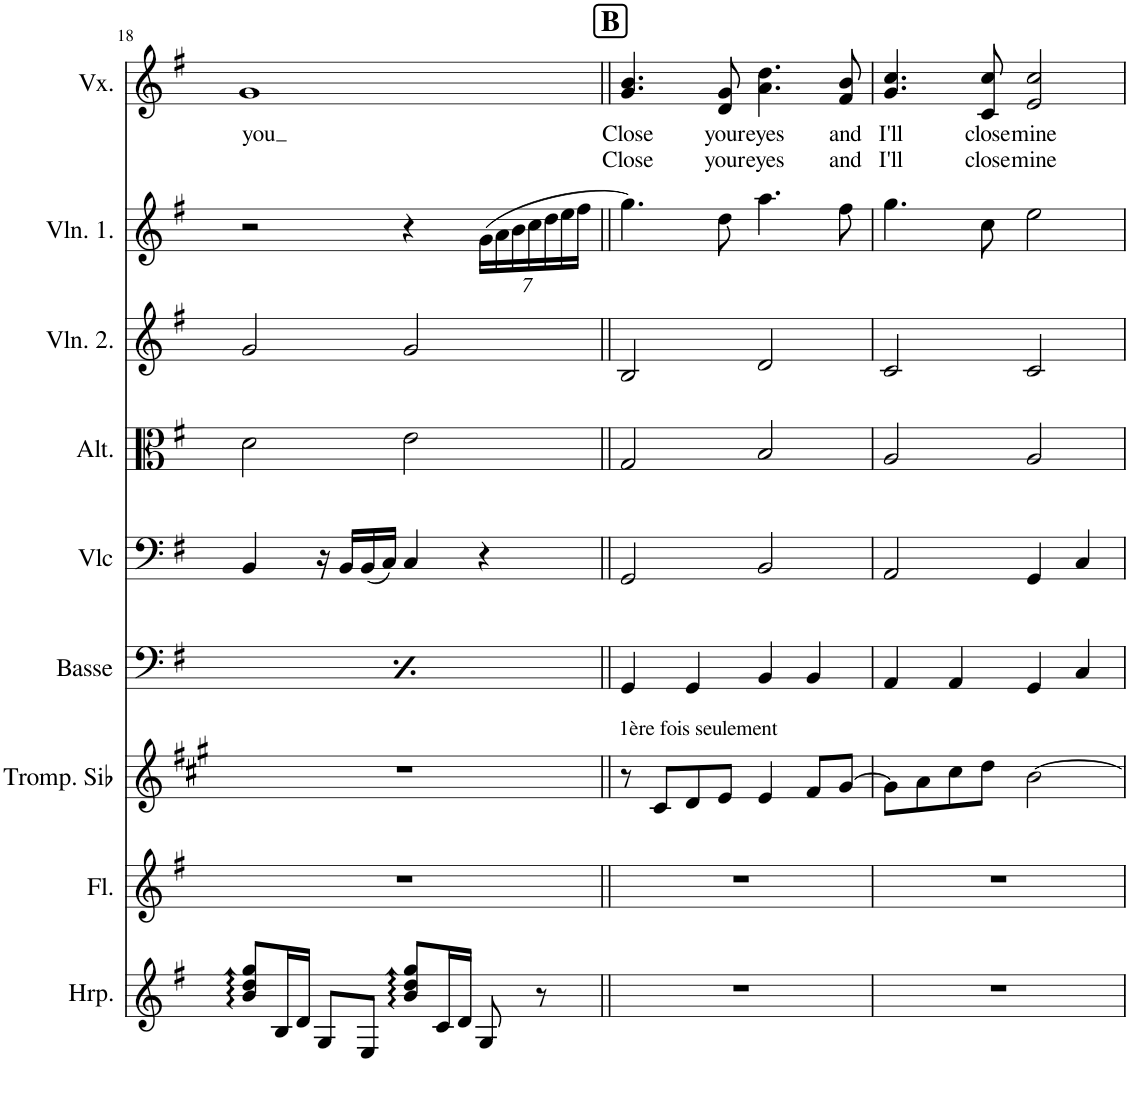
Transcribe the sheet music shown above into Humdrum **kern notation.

**kern	**kern	**kern	**kern	**kern	**kern	**kern	**kern	**kern	**text	**text
*part9	*part8	*part7	*part6	*part5	*part4	*part3	*part2	*part1	*part1	*part1
*staff9	*staff8	*staff7	*staff6	*staff5	*staff4	*staff3	*staff2	*staff1	*staff1	*staff1
*I"Harpe	*I"Flûte	*I"Trompette en Sib	*I"Basse	*I"Violoncelle	*I"Alto	*I"Violon 2	*I"Violon 1	*I"Voix	*	*
*I'Hrp.	*I'Fl.	*I'Tromp. Sib	*I'Basse	*I'Vlc	*I'Alt.	*I'Vln. 2.	*I'Vln. 1.	*I'Vx.	*	*
!!LO:PB:g=z
*clefG2	*clefG2	*clefG2	*clefF4	*clefF4	*clefC3	*clefG2	*clefG2	*clefG2	*	*
*	*	*Trd1c2	*Trd7c12	*	*	*	*	*	*	*
*k[f#]	*k[f#]	*k[f#c#g#]	*k[f#]	*k[f#]	*k[f#]	*k[f#]	*k[f#]	*k[f#]	*	*
*M4/4	*M4/4	*M4/4	*M4/4	*M4/4	*M4/4	*M4/4	*M4/4	*M4/4	*	*
*met(c)	*met(c)	*met(c)	*met(c)	*met(c)	*met(c)	*met(c)	*met(c)	*met(c)	*	*
=18	=18	=18	=18	=18	=18	=18	=18	=18	=18	=18
!	!	!	!	!	!	!	!	!	!LO:LY:b	!
8b/ 8dd/ 8gg/L	1r	1r	4G\	4BB/	2d\	2g/	2r	1g	you	.
16B/L	.	.	.	.	.	.	.	.	.	.
16d/JJ	.	.	.	.	.	.	.	.	.	.
8G/L	.	.	4G\	16r	.	.	.	.	.	.
.	.	.	.	16BB/LL	.	.	.	.	.	.
8E/J	.	.	.	(16BB/	.	.	.	.	.	.
.	.	.	.	16C/JJ)	.	.	.	.	.	.
8b/ 8dd/ 8gg/L	.	.	4G\	4C/	2e\	2g/	4r	.	.	.
16c/L	.	.	.	.	.	.	.	.	.	.
16d/JJ	.	.	.	.	.	.	.	.	.	.
*	*	*	*	*	*	*	*Xbrackettup	*	*	*
8G/	.	.	4G\	4r	.	.	(28g\LL	.	.	.
.	.	.	.	.	.	.	28a\	.	.	.
.	.	.	.	.	.	.	28b\	.	.	.
.	.	.	.	.	.	.	28cc\	.	.	.
8r	.	.	.	.	.	.	.	.	.	.
.	.	.	.	.	.	.	28dd\	.	.	.
.	.	.	.	.	.	.	28ee\	.	.	.
.	.	.	.	.	.	.	28ff#\JJ	.	.	.
!!LO:REH:place=s1:a:B:cj:fs=14:t=B
=19||	=19||	=19||	=19||	=19||	=19||	=19||	=19||	=19||	=19||	=19||
!	!	!LO:TX:a:t=1ère fois seulement	!	!	!	!	!	!	!	!
!	!	!	!	!	!	!	!	!	!LO:LY:b	!LO:LY:b
1r	1r	8r	4GG/	2GG/	2G/	2B/	4.gg\)	4.g/ 4.b/	Close	Close
.	.	8c#/L	.	.	.	.	.	.	.	.
.	.	8d/	4GG/	.	.	.	.	.	.	.
!	!	!	!	!	!	!	!	!	!LO:LY:b	!LO:LY:b
.	.	8e/J	.	.	.	.	8dd\	8d/ 8g/	your	your
!	!	!	!	!	!	!	!	!	!LO:LY:b	!LO:LY:b
.	.	4e/	4BB/	2BB/	2B/	2d/	4.aa\	4.a\ 4.dd\	eyes	eyes
.	.	8f#/L	4BB/	.	.	.	.	.	.	.
!	!	!	!	!	!	!	!	!	!LO:LY:b	!LO:LY:b
.	.	[8g#/J	.	.	.	.	8ff#\	8f#/ 8b/	and	and
=20	=20	=20	=20	=20	=20	=20	=20	=20	=20	=20
!	!	!	!	!	!	!	!	!	!LO:LY:b	!LO:LY:b
1r	1r	8g#\L]	4AA/	2AA/	2A/	2c/	4.gg\	4.g/ 4.cc/	I'll	I'll
.	.	8a\	.	.	.	.	.	.	.	.
.	.	8cc#\	4AA/	.	.	.	.	.	.	.
!	!	!	!	!	!	!	!	!	!LO:LY:b	!LO:LY:b
.	.	8dd\J	.	.	.	.	8cc\	8c/ 8cc/	close	close
!	!	!	!	!	!	!	!	!	!LO:LY:b	!LO:LY:b
.	.	[2b\	4GG/	4GG/	2A/	2c/	2ee\	2e/ 2cc/	mine	mine
.	.	.	4C/	4C/	.	.	.	.	.	.
=	=	=	=	=	=	=	=	=	=	=
*-	*-	*-	*-	*-	*-	*-	*-	*-	*-	*-
